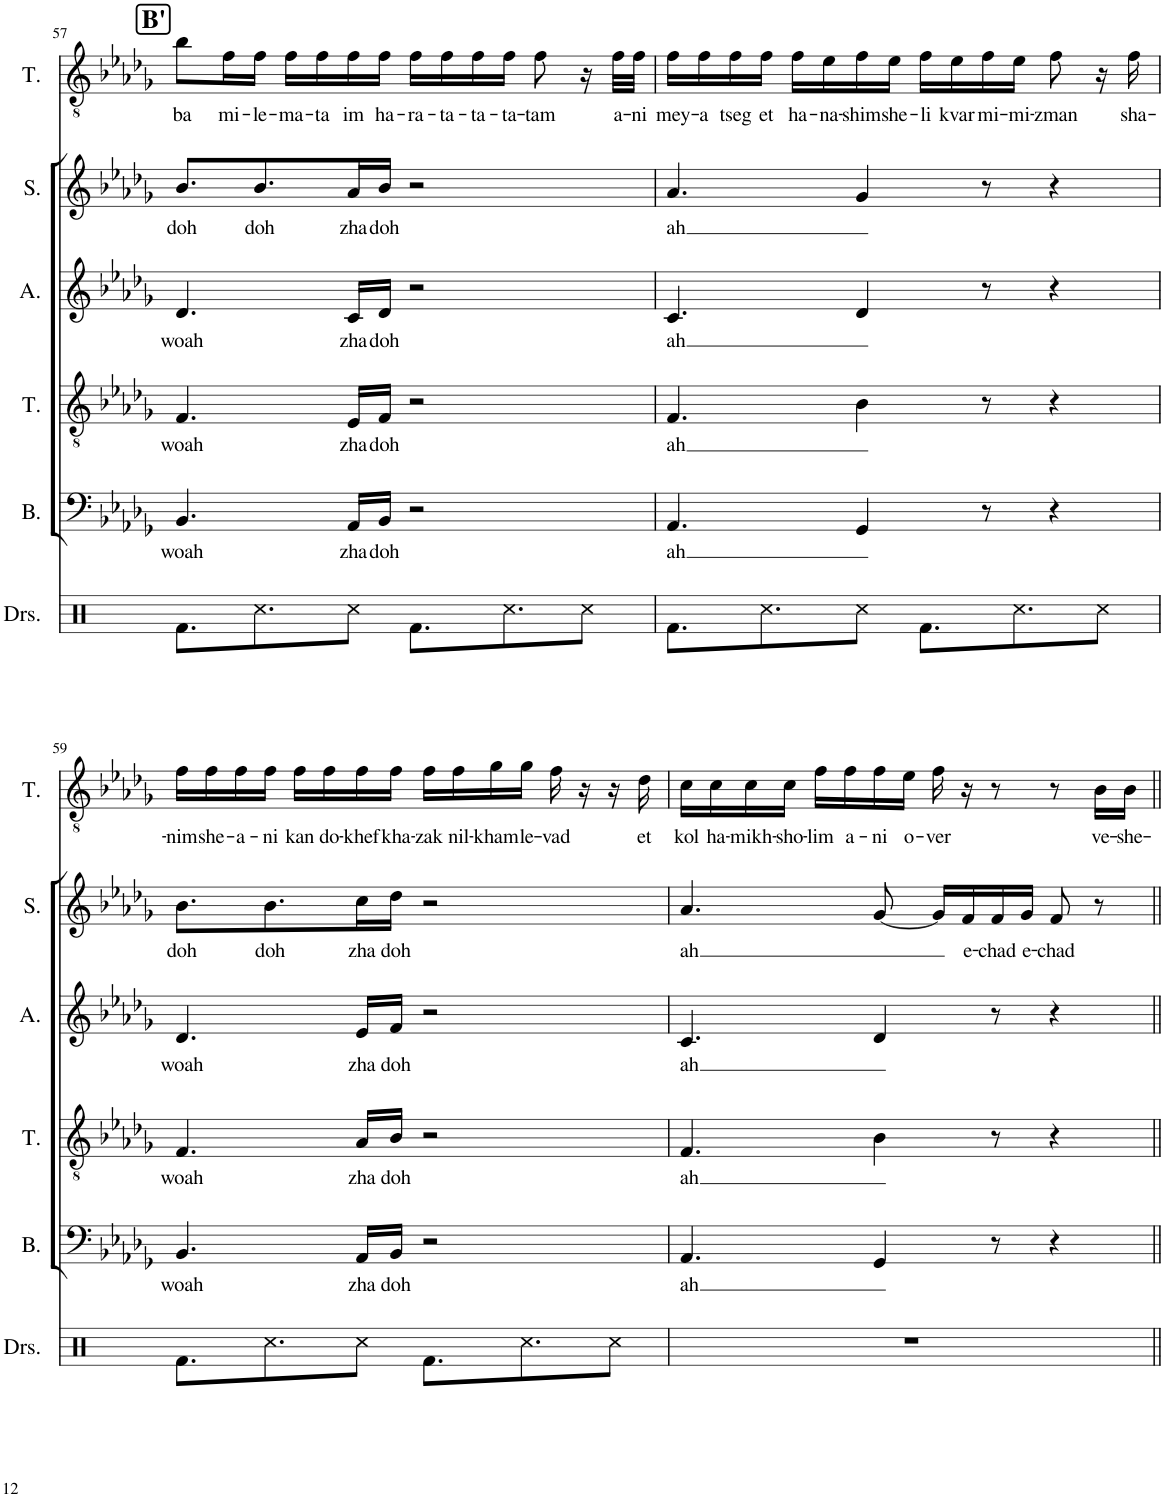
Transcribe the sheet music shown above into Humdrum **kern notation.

**kern	**kern	**text	**kern	**text	**kern	**text	**kern	**text	**kern	**text
*part6	*part5	*part5	*part4	*part4	*part3	*part3	*part2	*part2	*part1	*part1
*staff6	*staff5	*staff5	*staff4	*staff4	*staff3	*staff3	*staff2	*staff2	*staff1	*staff1
*I"Drumset	*I"Bass	*	*I"Tenor	*	*I"Alto	*	*I"Soprano	*	*I"Tenor	*
*I'Drs.	*I'B.	*	*I'T.	*	*I'A.	*	*I'S.	*	*I'T.	*
!!LO:PB:g=z
*clefX	*clefF4	*	*clefGv2	*	*clefG2	*	*clefG2	*	*clefGv2	*
*k[]	*k[b-e-a-d-g-]	*	*k[b-e-a-d-g-]	*	*k[b-e-a-d-g-]	*	*k[b-e-a-d-g-]	*	*k[b-e-a-d-g-]	*
*M4/4	*M4/4	*	*M4/4	*	*M4/4	*	*M4/4	*	*M4/4	*
!!LO:REH:place=s1:a:B:cj:fs=14:t=B'
=57	=57	=57	=57	=57	=57	=57	=57	=57	=57	=57
!	!	!LO:LY:b	!	!LO:LY:b	!	!LO:LY:b	!	!LO:LY:b	!	!LO:LY:b
8.Rf\L	4.BB-/	woah	4.F/	woah	4.d-/	woah	8.b-/L	doh	8b-\L	ba
!	!	!	!	!	!	!	!	!	!	!LO:LY:b
.	.	.	.	.	.	.	.	.	16f\L	mi-
!	!	!	!	!	!	!	!	!LO:LY:b	!	!LO:LY:b
8.Rcc\	.	.	.	.	.	.	8.b-/	doh	16f\JJ	-le-
!	!	!	!	!	!	!	!	!	!	!LO:LY:b
.	.	.	.	.	.	.	.	.	16f\LL	-ma-
!	!	!	!	!	!	!	!	!	!	!LO:LY:b
.	.	.	.	.	.	.	.	.	16f\	-ta
!	!	!LO:LY:b	!	!LO:LY:b	!	!LO:LY:b	!	!LO:LY:b	!	!LO:LY:b
8Rcc\J	16AA-/LL	zha	16E-/LL	zha	16c/LL	zha	16a-/L	zha	16f\	im
!	!	!LO:LY:b	!	!LO:LY:b	!	!LO:LY:b	!	!LO:LY:b	!	!LO:LY:b
.	16BB-/JJ	doh	16F/JJ	doh	16d-/JJ	doh	16b-/JJ	doh	16f\JJ	ha-
!	!	!	!	!	!	!	!	!	!	!LO:LY:b
8.Rf\L	2r	.	2r	.	2r	.	2r	.	16f\LL	-ra-
!	!	!	!	!	!	!	!	!	!	!LO:LY:b
.	.	.	.	.	.	.	.	.	16f\	-ta-
!	!	!	!	!	!	!	!	!	!	!LO:LY:b
.	.	.	.	.	.	.	.	.	16f\	-ta-
!	!	!	!	!	!	!	!	!	!	!LO:LY:b
8.Rcc\	.	.	.	.	.	.	.	.	16f\JJ	-ta-
!	!	!	!	!	!	!	!	!	!	!LO:LY:b
.	.	.	.	.	.	.	.	.	8f\	-tam
8Rcc\J	.	.	.	.	.	.	.	.	16r	.
!	!	!	!	!	!	!	!	!	!	!LO:LY:b
.	.	.	.	.	.	.	.	.	32f\LLL	a-
!	!	!	!	!	!	!	!	!	!	!LO:LY:b
.	.	.	.	.	.	.	.	.	32f\JJJ	-ni
=58	=58	=58	=58	=58	=58	=58	=58	=58	=58	=58
!	!	!LO:LY:b	!	!LO:LY:b	!	!LO:LY:b	!	!LO:LY:b	!	!LO:LY:b
8.Rf\L	4.AA-/	ah	4.F/	ah	4.c/	ah	4.a-/	ah	16f\LL	mey-
!	!	!	!	!	!	!	!	!	!	!LO:LY:b
.	.	.	.	.	.	.	.	.	16f\	-a
!	!	!	!	!	!	!	!	!	!	!LO:LY:b
.	.	.	.	.	.	.	.	.	16f\	tseg
!	!	!	!	!	!	!	!	!	!	!LO:LY:b
8.Rcc\	.	.	.	.	.	.	.	.	16f\JJ	et
!	!	!	!	!	!	!	!	!	!	!LO:LY:b
.	.	.	.	.	.	.	.	.	16f\LL	ha-
!	!	!	!	!	!	!	!	!	!	!LO:LY:b
.	.	.	.	.	.	.	.	.	16e-\	-na-
!	!	!	!	!	!	!	!	!	!	!LO:LY:b
8Rcc\J	4GG-/	.	4B-\	.	4d-/	.	4g-/	.	16f\	-shim
!	!	!	!	!	!	!	!	!	!	!LO:LY:b
.	.	.	.	.	.	.	.	.	16e-\JJ	she-
!	!	!	!	!	!	!	!	!	!	!LO:LY:b
8.Rf\L	.	.	.	.	.	.	.	.	16f\LL	-li
!	!	!	!	!	!	!	!	!	!	!LO:LY:b
.	.	.	.	.	.	.	.	.	16e-\	kvar
!	!	!	!	!	!	!	!	!	!	!LO:LY:b
.	8r	.	8r	.	8r	.	8r	.	16f\	mi-
!	!	!	!	!	!	!	!	!	!	!LO:LY:b
8.Rcc\	.	.	.	.	.	.	.	.	16e-\JJ	-mi-
!	!	!	!	!	!	!	!	!	!	!LO:LY:b
.	4r	.	4r	.	4r	.	4r	.	8f\	-zman
8Rcc\J	.	.	.	.	.	.	.	.	16r	.
!	!	!	!	!	!	!	!	!	!	!LO:LY:b
.	.	.	.	.	.	.	.	.	16f\	sha-
!!LO:LB:g=z
=59	=59	=59	=59	=59	=59	=59	=59	=59	=59	=59
!	!	!LO:LY:b	!	!LO:LY:b	!	!LO:LY:b	!	!LO:LY:b	!	!LO:LY:b
8.Rf\L	4.BB-/	woah	4.F/	woah	4.d-/	woah	8.b-\L	doh	16f\LL	-nim
!	!	!	!	!	!	!	!	!	!	!LO:LY:b
.	.	.	.	.	.	.	.	.	16f\	she-
!	!	!	!	!	!	!	!	!	!	!LO:LY:b
.	.	.	.	.	.	.	.	.	16f\	-a-
!	!	!	!	!	!	!	!	!LO:LY:b	!	!LO:LY:b
8.Rcc\	.	.	.	.	.	.	8.b-\	doh	16f\JJ	-ni
!	!	!	!	!	!	!	!	!	!	!LO:LY:b
.	.	.	.	.	.	.	.	.	16f\LL	kan
!	!	!	!	!	!	!	!	!	!	!LO:LY:b
.	.	.	.	.	.	.	.	.	16f\	do-
!	!	!LO:LY:b	!	!LO:LY:b	!	!LO:LY:b	!	!LO:LY:b	!	!LO:LY:b
8Rcc\J	16AA-/LL	zha	16A-/LL	zha	16e-/LL	zha	16cc\L	zha	16f\	-khef
!	!	!LO:LY:b	!	!LO:LY:b	!	!LO:LY:b	!	!LO:LY:b	!	!LO:LY:b
.	16BB-/JJ	doh	16B-/JJ	doh	16f/JJ	doh	16dd-\JJ	doh	16f\JJ	kha-
!	!	!	!	!	!	!	!	!	!	!LO:LY:b
8.Rf\L	2r	.	2r	.	2r	.	2r	.	16f\LL	-zak
!	!	!	!	!	!	!	!	!	!	!LO:LY:b
.	.	.	.	.	.	.	.	.	16f\	nil-
!	!	!	!	!	!	!	!	!	!	!LO:LY:b
.	.	.	.	.	.	.	.	.	16g-\	-kham
!	!	!	!	!	!	!	!	!	!	!LO:LY:b
8.Rcc\	.	.	.	.	.	.	.	.	16g-\JJ	le-
!	!	!	!	!	!	!	!	!	!	!LO:LY:b
.	.	.	.	.	.	.	.	.	16f\	-vad
.	.	.	.	.	.	.	.	.	16r	.
8Rcc\J	.	.	.	.	.	.	.	.	16r	.
!	!	!	!	!	!	!	!	!	!	!LO:LY:b
.	.	.	.	.	.	.	.	.	16d-\	et
=60	=60	=60	=60	=60	=60	=60	=60	=60	=60	=60
!	!	!LO:LY:b	!	!LO:LY:b	!	!LO:LY:b	!	!LO:LY:b	!	!LO:LY:b
1r	4.AA-/	ah	4.F/	ah	4.c/	ah	4.a-/	ah	16c\LL	kol
!	!	!	!	!	!	!	!	!	!	!LO:LY:b
.	.	.	.	.	.	.	.	.	16c\	ha-
!	!	!	!	!	!	!	!	!	!	!LO:LY:b
.	.	.	.	.	.	.	.	.	16c\	-mikh-
!	!	!	!	!	!	!	!	!	!	!LO:LY:b
.	.	.	.	.	.	.	.	.	16c\JJ	-sho-
!	!	!	!	!	!	!	!	!	!	!LO:LY:b
.	.	.	.	.	.	.	.	.	16f\LL	-lim
!	!	!	!	!	!	!	!	!	!	!LO:LY:b
.	.	.	.	.	.	.	.	.	16f\	a-
!	!	!	!	!	!	!	!	!	!	!LO:LY:b
.	4GG-/	.	4B-\	.	4d-/	.	[8g-/	.	16f\	-ni
!	!	!	!	!	!	!	!	!	!	!LO:LY:b
.	.	.	.	.	.	.	.	.	16e-\JJ	o-
!	!	!	!	!	!	!	!	!	!	!LO:LY:b
.	.	.	.	.	.	.	16g-/LL]	.	16f\	-ver
!	!	!	!	!	!	!	!	!LO:LY:b	!	!
.	.	.	.	.	.	.	16f/	e-	16r	.
!	!	!	!	!	!	!	!	!LO:LY:b	!	!
.	8r	.	8r	.	8r	.	16f/	-chad	8r	.
!	!	!	!	!	!	!	!	!LO:LY:b	!	!
.	.	.	.	.	.	.	16g-/JJ	e-	.	.
!	!	!	!	!	!	!	!	!LO:LY:b	!	!
.	4r	.	4r	.	4r	.	8f/	-chad	8r	.
!	!	!	!	!	!	!	!	!	!	!LO:LY:b
.	.	.	.	.	.	.	8r	.	16B-\LL	ve-
!	!	!	!	!	!	!	!	!	!	!LO:LY:b
.	.	.	.	.	.	.	.	.	16B-\JJ	-she-
=||	=||	=||	=||	=||	=||	=||	=||	=||	=||	=||
*-	*-	*-	*-	*-	*-	*-	*-	*-	*-	*-
